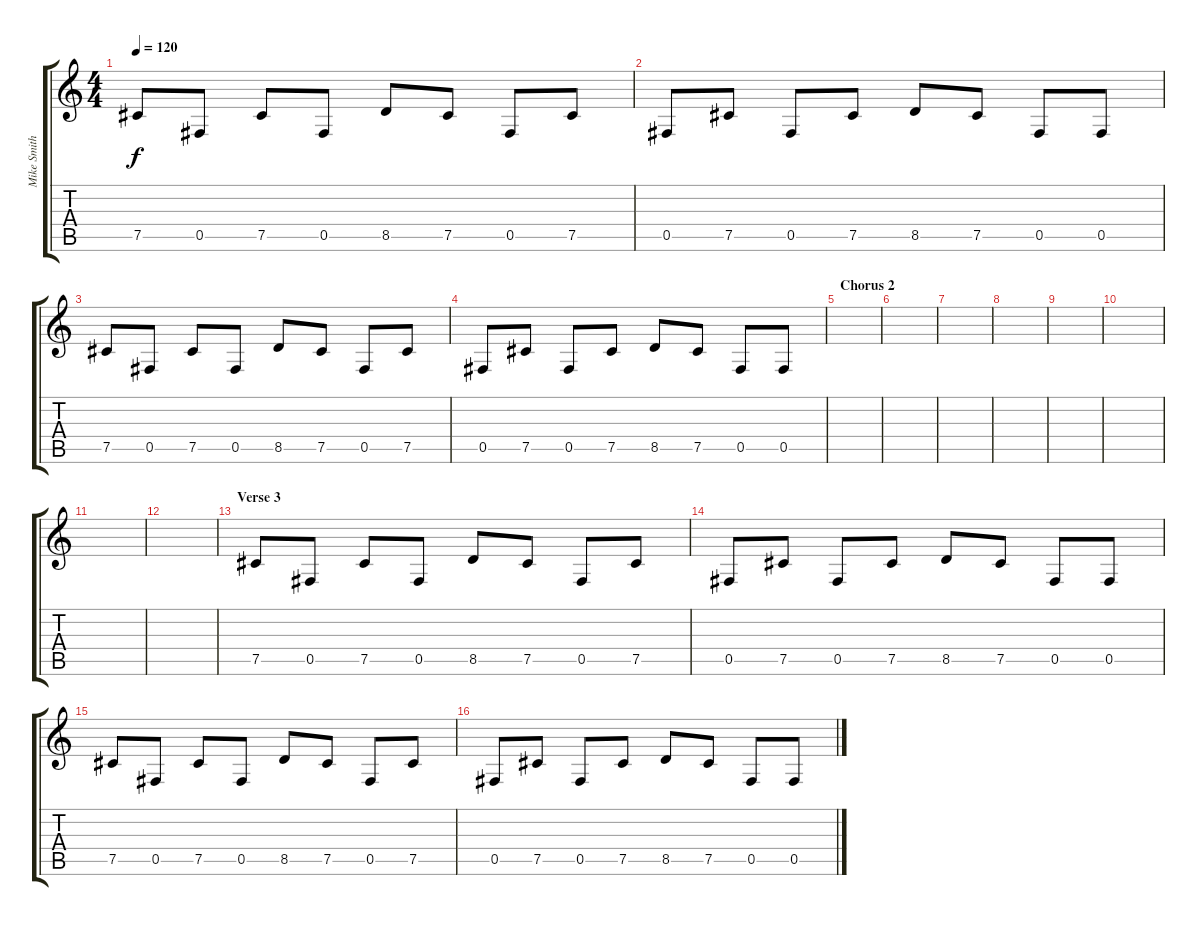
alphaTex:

\track ("Mike Smith (Guitar)" "Mike Smith") {instrument distortionguitar}
\staff {score tabs}
\tuning (Db4 Ab3 E3 B2 Gb2 B1) {hide}
\ts (4 4)
\tempo 120
\clef g2
\ks c
7.5.8{dy f} 0.5.8 7.5.8 0.5.8 8.5.8 7.5.8 0.5.8 7.5.8 |
0.5.8 7.5.8 0.5.8 7.5.8 8.5.8 7.5.8 0.5.8 0.5.8 |
7.5.8 0.5.8 7.5.8 0.5.8 8.5.8 7.5.8 0.5.8 7.5.8 |
0.5.8 7.5.8 0.5.8 7.5.8 8.5.8 7.5.8 0.5.8 0.5.8 |
\section ("" "Chorus 2")
|
|
|
|
|
|
|
|
\section ("" "Verse 3")
7.5.8 0.5.8 7.5.8 0.5.8 8.5.8 7.5.8 0.5.8 7.5.8 |
0.5.8 7.5.8 0.5.8 7.5.8 8.5.8 7.5.8 0.5.8 0.5.8 |
7.5.8 0.5.8 7.5.8 0.5.8 8.5.8 7.5.8 0.5.8 7.5.8 |
0.5.8 7.5.8 0.5.8 7.5.8 8.5.8 7.5.8 0.5.8 0.5.8
